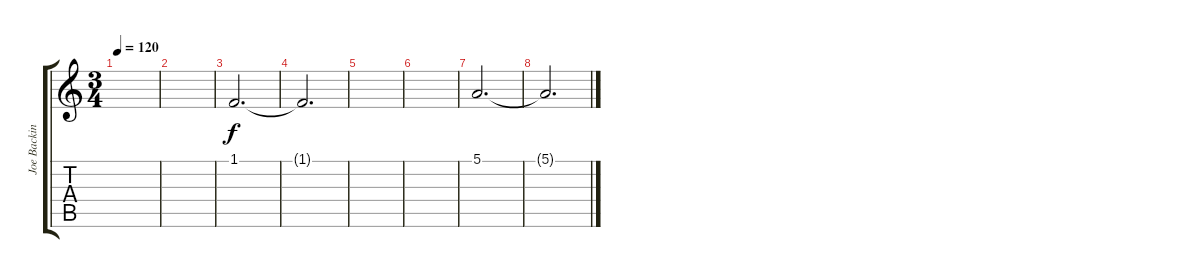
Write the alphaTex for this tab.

\track ("Joe Backing Vocals" "Joe Backin") {instrument synthvoice}
\staff {score tabs}
\tuning (E4 B3 G3 D3 A2 E2) {hide}
\ts (3 4)
\tempo 120
\clef g2
\ks c
|
|
1.1.2{d} |
1.1{t}.2{d} |
|
|
5.1.2{d} |
5.1{t}.2{d}
